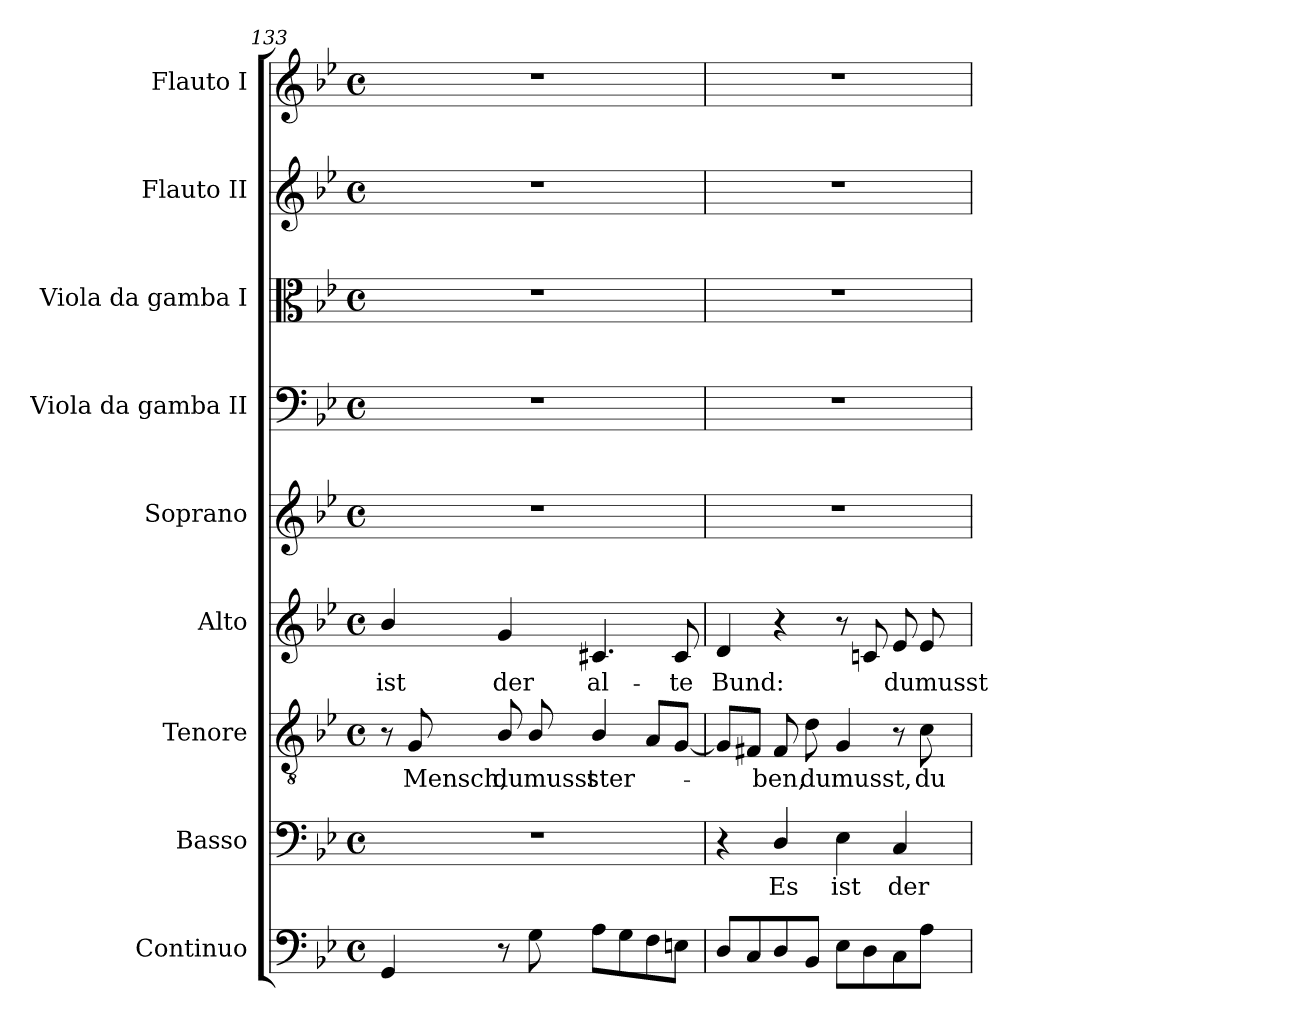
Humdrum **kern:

**kern	**kern	**text	**kern	**text	**kern	**text	**kern	**kern	**kern	**kern	**kern
*part9	*part8	*part8	*part7	*part7	*part6	*part6	*part5	*part4	*part3	*part2	*part1
*staff9	*staff8	*staff8	*staff7	*staff7	*staff6	*staff6	*staff5	*staff4	*staff3	*staff2	*staff1
*I"Continuo	*I"Basso	*	*I"Tenore	*	*I"Alto	*	*I"Soprano	*I"Viola da gamba II	*I"Viola da gamba I	*I"Flauto II	*I"Flauto I
*clefF4	*clefF4	*	*clefGv2	*	*clefG2	*	*clefG2	*clefF4	*clefC3	*clefG2	*clefG2
*	*	*	*ITrd7c12	*	*	*	*	*	*	*	*
*k[b-e-]	*k[b-e-]	*	*k[b-e-]	*	*k[b-e-]	*	*k[b-e-]	*k[b-e-]	*k[b-e-]	*k[b-e-]	*k[b-e-]
*B-:	*B-:	*	*B-:	*	*B-:	*	*B-:	*B-:	*B-:	*B-:	*B-:
*M4/4	*M4/4	*	*M4/4	*	*M4/4	*	*M4/4	*M4/4	*M4/4	*M4/4	*M4/4
*met(c)	*met(c)	*	*met(c)	*	*met(c)	*	*met(c)	*met(c)	*met(c)	*met(c)	*met(c)
=133	=133	=133	=133	=133	=133	=133	=133	=133	=133	=133	=133
!	!	!	!	!	!	!LO:LY:b:color=#000000	!	!	!	!	!
4GGi/	1r	.	8r	.	4b-i/	ist	1r	1r	1r	1r	1r
!	!	!	!	!LO:LY:b:color=#000000	!	!	!	!	!	!	!
.	.	.	8GGi/	Mensch,	.	.	.	.	.	.	.
!	!	!	!	!LO:LY:b:color=#000000	!	!	!	!	!	!	!
!	!	!	!	!	!	!LO:LY:b:color=#000000	!	!	!	!	!
8r	.	.	8BB-i/	du	4gi/	der	.	.	.	.	.
!	!	!	!	!LO:LY:b:color=#000000	!	!	!	!	!	!	!
8Gi\	.	.	8BB-i/	musst	.	.	.	.	.	.	.
!	!	!	!	!LO:LY:b:color=#000000	!	!	!	!	!	!	!
!	!	!	!	!	!	!LO:LY:b:color=#000000	!	!	!	!	!
8Ai\L	.	.	4BB-i/	ster-	4.c#Xi/	al-	.	.	.	.	.
8Gi\	.	.	.	.	.	.	.	.	.	.	.
8Fi\	.	.	8AAi/L	.	.	.	.	.	.	.	.
!	!	!	!	!	!	!LO:LY:b:color=#000000	!	!	!	!	!
8Eni\J	.	.	[8GGi/J	.	8c#i/	-te	.	.	.	.	.
=134	=134	=134	=134	=134	=134	=134	=134	=134	=134	=134	=134
!	!	!	!	!	!	!LO:LY:b:color=#000000	!	!	!	!	!
8Di/L	4r	.	8GGi/L]	.	4di/	Bund:	1r	1r	1r	1r	1r
8Ci/	.	.	8FF#Xi/J	.	.	.	.	.	.	.	.
!	!	!LO:LY:b:color=#000000	!	!	!	!	!	!	!	!	!
!	!	!	!	!LO:LY:b:color=#000000	!	!	!	!	!	!	!
8Di/	4Di/	Es	8FF#i/	-ben,	4r	.	.	.	.	.	.
!	!	!	!	!LO:LY:b:color=#000000	!	!	!	!	!	!	!
8BB-i/J	.	.	8Di\	du	.	.	.	.	.	.	.
!	!	!LO:LY:b:color=#000000	!	!	!	!	!	!	!	!	!
!	!	!	!	!LO:LY:b:color=#000000	!	!	!	!	!	!	!
!	!	!	!	!	!	!LO:LY:b:color=#000000	!	!	!	!	!
8E-i\L	4E-i\	ist	4GGi/	musst,	8r	Mensch,	.	.	.	.	.
8Di\	.	.	.	.	8cni/	.	.	.	.	.	.
!	!	!LO:LY:b:color=#000000	!	!	!	!	!	!	!	!	!
!	!	!	!	!	!	!LO:LY:b:color=#000000	!	!	!	!	!
8Ci\	4Ci/	der	8r	.	8e-i/	du	.	.	.	.	.
!	!	!	!	!LO:LY:b:color=#000000	!	!	!	!	!	!	!
!	!	!	!	!	!	!LO:LY:b:color=#000000	!	!	!	!	!
8Ai\J	.	.	8Ci\	du	8e-i/	musst	.	.	.	.	.
=	=	=	=	=	=	=	=	=	=	=	=
*-	*-	*-	*-	*-	*-	*-	*-	*-	*-	*-	*-
